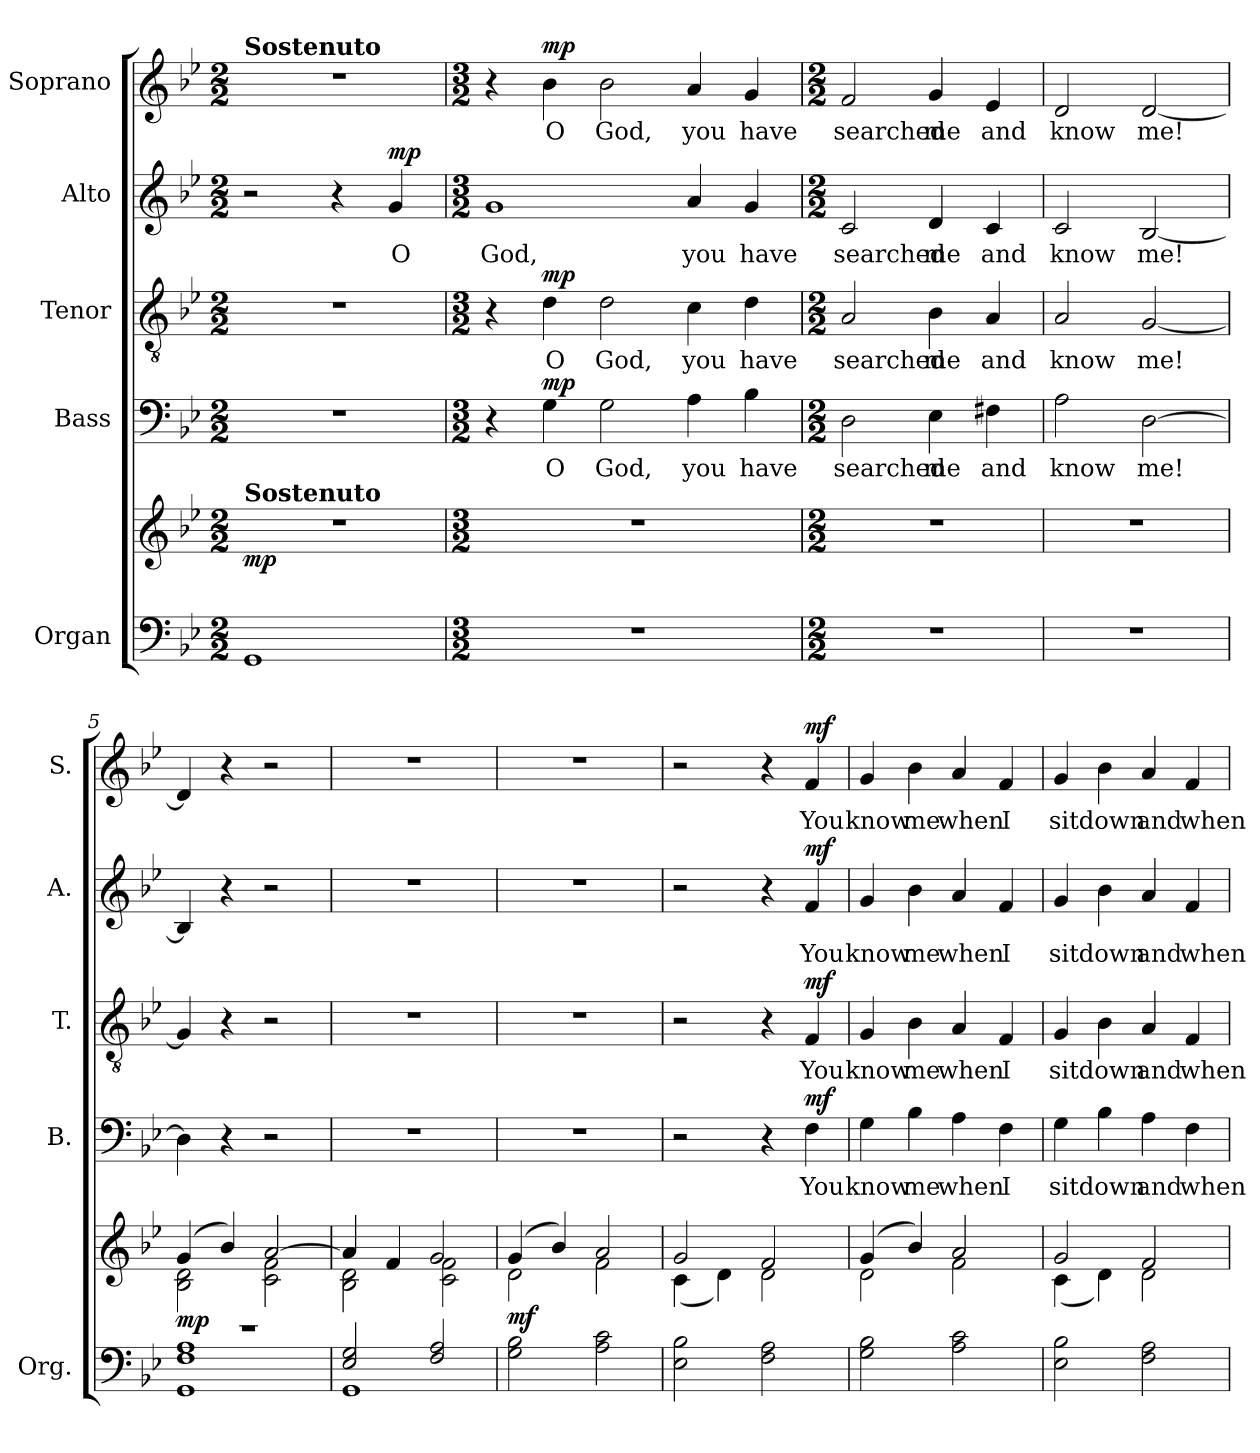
**kern	**kern	**dynam	**kern	**text	**dynam	**kern	**text	**dynam	**kern	**text	**dynam	**kern	**text	**dynam
*part5	*part5	*part5	*part4	*part4	*part4	*part3	*part3	*part3	*part2	*part2	*part2	*part1	*part1	*part1
*staff6	*staff5	*staff5/6	*staff4	*staff4	*staff4	*staff3	*staff3	*staff3	*staff2	*staff2	*staff2	*staff1	*staff1	*staff1
*I"Organ	*	*	*I"Bass	*	*	*I"Tenor	*	*	*I"Alto	*	*	*I"Soprano	*	*
*I'Org.	*	*	*I'B.	*	*	*I'T.	*	*	*I'A.	*	*	*I'S.	*	*
*clefF4	*clefG2	*	*clefF4	*	*	*clefGv2	*	*	*clefG2	*	*	*clefG2	*	*
*k[b-e-]	*k[b-e-]	*	*k[b-e-]	*	*	*k[b-e-]	*	*	*k[b-e-]	*	*	*k[b-e-]	*	*
*M2/2	*M2/2	*	*M2/2	*	*	*M2/2	*	*	*M2/2	*	*	*M2/2	*	*
*MM112	*MM112	*	*MM112	*	*	*MM112	*	*	*MM112	*	*	*MM112	*	*
=1	=1	=1	=1	=1	=1	=1	=1	=1	=1	=1	=1	=1	=1	=1
!	!	!	!	!	!	!	!	!	!	!	!	!LO:TX:B:t=Sostenuto	!	!
!	!LO:TX:B:t=Sostenuto	!	!	!	!	!	!	!	!	!	!	!	!	!
!	!	!LO:DY:b	!	!	!	!	!	!	!	!	!	!	!	!
1GG	1r	mp	1r	.	.	1r	.	.	2r	.	.	1r	.	.
.	.	.	.	.	.	.	.	.	4r	.	.	.	.	.
!	!	!	!	!	!	!	!	!	!	!LO:LY:b	!LO:DY:a	!	!	!
.	.	.	.	.	.	.	.	.	4g/	O	mp	.	.	.
=2	=2	=2	=2	=2	=2	=2	=2	=2	=2	=2	=2	=2	=2	=2
*M3/2	*M3/2	*	*M3/2	*	*	*M3/2	*	*	*M3/2	*	*	*M3/2	*	*
!	!	!	!	!	!	!	!	!	!	!LO:LY:b	!	!	!	!
1.r	1.r	.	4r	.	.	4r	.	.	1g	God,	.	4r	.	.
!	!	!	!	!LO:LY:b	!LO:DY:a	!	!LO:LY:b	!LO:DY:a	!	!	!	!	!LO:LY:b	!LO:DY:a
.	.	.	4G\	O	mp	4d\	O	mp	.	.	.	4b-\	O	mp
!	!	!	!	!LO:LY:b	!	!	!LO:LY:b	!	!	!	!	!	!LO:LY:b	!
.	.	.	2G\	God,	.	2d\	God,	.	.	.	.	2b-\	God,	.
!	!	!	!	!LO:LY:b	!	!	!LO:LY:b	!	!	!LO:LY:b	!	!	!LO:LY:b	!
.	.	.	4A\	you	.	4c\	you	.	4a/	you	.	4a/	you	.
!	!	!	!	!LO:LY:b	!	!	!LO:LY:b	!	!	!LO:LY:b	!	!	!LO:LY:b	!
.	.	.	4B-\	have	.	4d\	have	.	4g/	have	.	4g/	have	.
=3	=3	=3	=3	=3	=3	=3	=3	=3	=3	=3	=3	=3	=3	=3
*M2/2	*M2/2	*	*M2/2	*	*	*M2/2	*	*	*M2/2	*	*	*M2/2	*	*
!	!	!	!	!LO:LY:b	!	!	!LO:LY:b	!	!	!LO:LY:b	!	!	!LO:LY:b	!
1r	1r	.	2D\	searched	.	2A/	searched	.	2c/	searched	.	2f/	searched	.
!	!	!	!	!LO:LY:b	!	!	!LO:LY:b	!	!	!LO:LY:b	!	!	!LO:LY:b	!
.	.	.	4E-\	me	.	4B-\	me	.	4d/	me	.	4g/	me	.
!	!	!	!	!LO:LY:b	!	!	!LO:LY:b	!	!	!LO:LY:b	!	!	!LO:LY:b	!
.	.	.	4F#X\	and	.	4A/	and	.	4c/	and	.	4e-/	and	.
=4	=4	=4	=4	=4	=4	=4	=4	=4	=4	=4	=4	=4	=4	=4
!	!	!	!	!LO:LY:b	!	!	!LO:LY:b	!	!	!LO:LY:b	!	!	!LO:LY:b	!
1r	1r	.	2A\	know	.	2A/	know	.	2c/	know	.	2d/	know	.
!	!	!	!	!LO:LY:b	!	!	!LO:LY:b	!	!	!LO:LY:b	!	!	!LO:LY:b	!
.	.	.	[2D\	me!	.	[2G/	me!	.	[2B-/	me!	.	[2d/	me!	.
=5	=5	=5	=5	=5	=5	=5	=5	=5	=5	=5	=5	=5	=5	=5
*^	*^	*	*	*	*	*	*	*	*	*	*	*	*	*
!	!	!	!	!LO:DY:b	!	!	!	!	!	!	!	!	!	!	!	!
1r	1GG 1F 1A	(>4g/	2B-\ 2d\	mp	4D\]	.	.	4G/]	.	.	4B-/]	.	.	4d/]	.	.
.	.	4b-/)	.	.	4r	.	.	4r	.	.	4r	.	.	4r	.	.
.	.	[2a/	2c\ 2f\	.	2r	.	.	2r	.	.	2r	.	.	2r	.	.
=6	=6	=6	=6	=6	=6	=6	=6	=6	=6	=6	=6	=6	=6	=6	=6	=6
2E-/ 2G/	1GG	4a/]	2B-\ 2d\	.	1r	.	.	1r	.	.	1r	.	.	1r	.	.
.	.	4f/	.	.	.	.	.	.	.	.	.	.	.	.	.	.
2F/ 2A/	.	2g/	2c\ 2f\	.	.	.	.	.	.	.	.	.	.	.	.	.
*v	*v	*	*	*	*	*	*	*	*	*	*	*	*	*	*	*
=7	=7	=7	=7	=7	=7	=7	=7	=7	=7	=7	=7	=7	=7	=7	=7
!	!	!	!LO:DY:b	!	!	!	!	!	!	!	!	!	!	!	!
2G\ 2B-\	(>4g/	2d\	mf	1r	.	.	1r	.	.	1r	.	.	1r	.	.
.	4b-/)	.	.	.	.	.	.	.	.	.	.	.	.	.	.
2A\ 2c\	2a/	2f\	.	.	.	.	.	.	.	.	.	.	.	.	.
=8	=8	=8	=8	=8	=8	=8	=8	=8	=8	=8	=8	=8	=8	=8	=8
2E-\ 2B-\	2g/	(<4c\	.	2r	.	.	2r	.	.	2r	.	.	2r	.	.
.	.	4d\)	.	.	.	.	.	.	.	.	.	.	.	.	.
2F\ 2A\	2f/	2d\	.	4r	.	.	4r	.	.	4r	.	.	4r	.	.
!	!	!	!	!	!LO:LY:b	!LO:DY:a	!	!LO:LY:b	!LO:DY:a	!	!LO:LY:b	!LO:DY:a	!	!LO:LY:b	!LO:DY:a
.	.	.	.	4F\	You	mf	4F/	You	mf	4f/	You	mf	4f/	You	mf
!!LO:LB:g=z
=9	=9	=9	=9	=9	=9	=9	=9	=9	=9	=9	=9	=9	=9	=9	=9
!	!	!	!	!	!LO:LY:b	!	!	!LO:LY:b	!	!	!LO:LY:b	!	!	!LO:LY:b	!
2G\ 2B-\	(>4g/	2d\	.	4G\	know	.	4G/	know	.	4g/	know	.	4g/	know	.
!	!	!	!	!	!LO:LY:b	!	!	!LO:LY:b	!	!	!LO:LY:b	!	!	!LO:LY:b	!
.	4b-/)	.	.	4B-\	me	.	4B-\	me	.	4b-\	me	.	4b-\	me	.
!	!	!	!	!	!LO:LY:b	!	!	!LO:LY:b	!	!	!LO:LY:b	!	!	!LO:LY:b	!
2A\ 2c\	2a/	2f\	.	4A\	when	.	4A/	when	.	4a/	when	.	4a/	when	.
!	!	!	!	!	!LO:LY:b	!	!	!LO:LY:b	!	!	!LO:LY:b	!	!	!LO:LY:b	!
.	.	.	.	4F\	I	.	4F/	I	.	4f/	I	.	4f/	I	.
=10	=10	=10	=10	=10	=10	=10	=10	=10	=10	=10	=10	=10	=10	=10	=10
!	!	!	!	!	!LO:LY:b	!	!	!LO:LY:b	!	!	!LO:LY:b	!	!	!LO:LY:b	!
2E-\ 2B-\	2g/	(<4c\	.	4G\	sit	.	4G/	sit	.	4g/	sit	.	4g/	sit	.
!	!	!	!	!	!LO:LY:b	!	!	!LO:LY:b	!	!	!LO:LY:b	!	!	!LO:LY:b	!
.	.	4d\)	.	4B-\	down	.	4B-\	down	.	4b-\	down	.	4b-\	down	.
!	!	!	!	!	!LO:LY:b	!	!	!LO:LY:b	!	!	!LO:LY:b	!	!	!LO:LY:b	!
2F\ 2A\	2f/	2d\	.	4A\	and	.	4A/	and	.	4a/	and	.	4a/	and	.
!	!	!	!	!	!LO:LY:b	!	!	!LO:LY:b	!	!	!LO:LY:b	!	!	!LO:LY:b	!
.	.	.	.	4F\	when	.	4F/	when	.	4f/	when	.	4f/	when	.
*	*v	*v	*	*	*	*	*	*	*	*	*	*	*	*	*
=	=	=	=	=	=	=	=	=	=	=	=	=	=	=
*-	*-	*-	*-	*-	*-	*-	*-	*-	*-	*-	*-	*-	*-	*-
